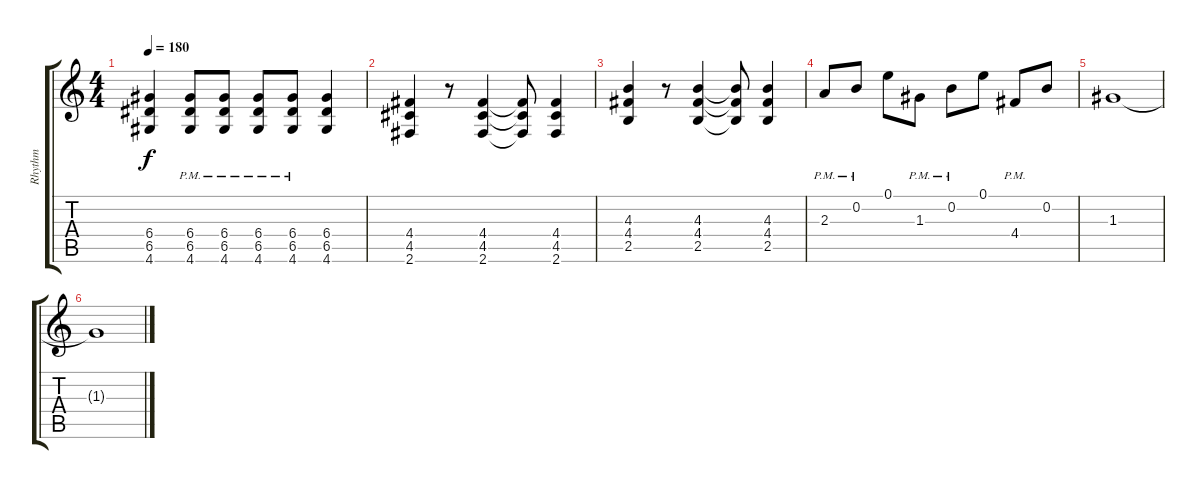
\track ("Rhythm" "Rhythm") {instrument overdrivenguitar}
\staff {score tabs}
\tuning (E4 B3 G3 D3 A2 E2) {hide}
\ts (4 4)
\tempo 180
\clef g2
\ks c
(6.4 6.5 4.6).4{dy f} (6.4{pm} 6.5{pm} 4.6{pm}).8 (6.4{pm} 6.5{pm} 4.6{pm}).8 (6.4{pm} 6.5{pm} 4.6{pm}).8 (6.4{pm} 6.5{pm} 4.6{pm}).8 (6.4 6.5 4.6).4 |
(4.4 4.5 2.6).4 r.8 (4.4 4.5 2.6).4 (4.4{t} 4.5{t} 2.6{t}).8 (4.4 4.5 2.6).4 |
(4.3 4.4 2.5).4 r.8 (4.3 4.4 2.5).4 (4.3{t} 4.4{t} 2.5{t}).8 (4.3 4.4 2.5).4 |
2.3{pm}.8 0.2{pm}.8 0.1.8 1.3{pm}.8 0.2{pm}.8 0.1.8 4.4{pm}.8 0.2.8 |
1.3.1 |
1.3{t}.1
